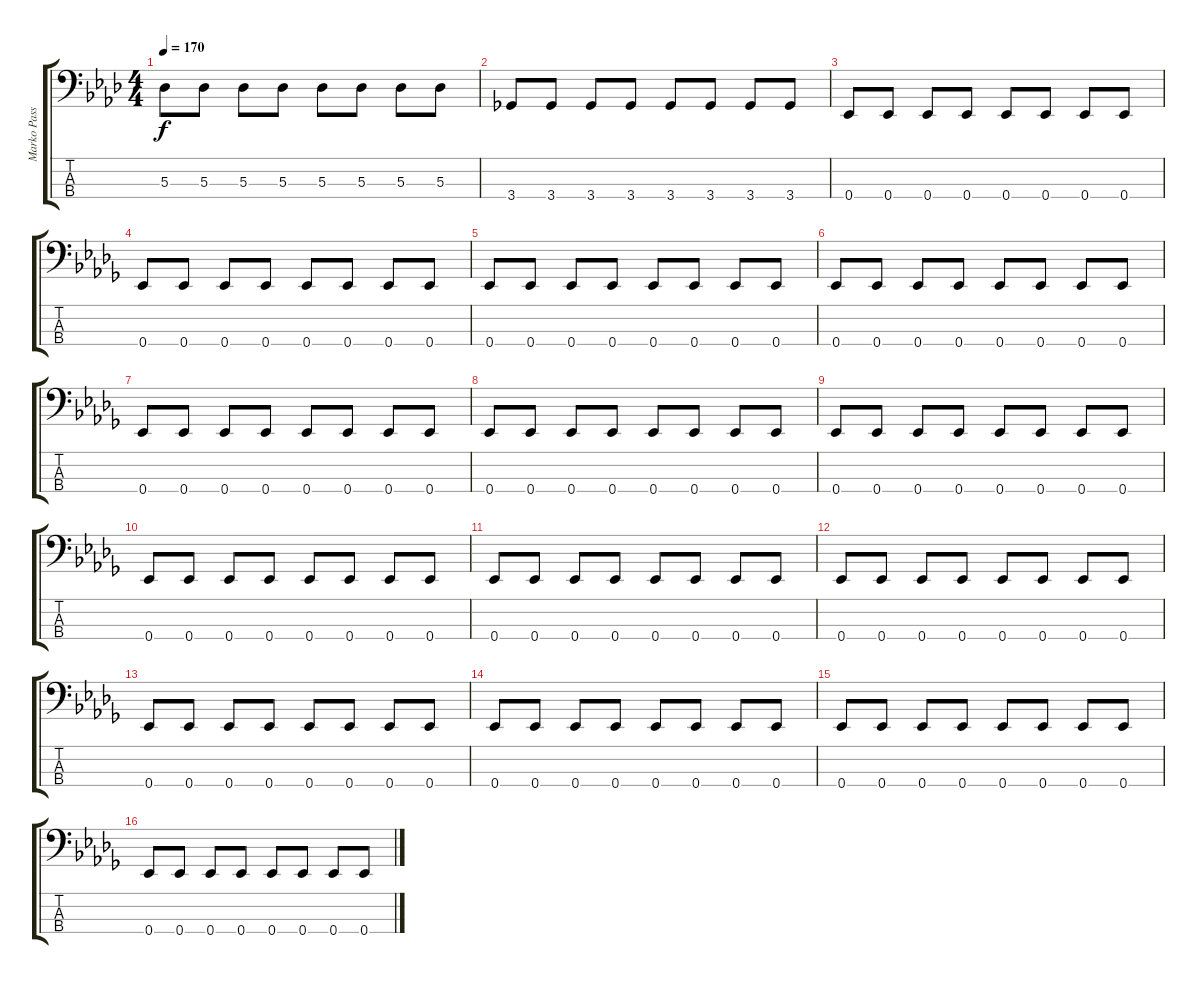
\track ("Marko Passikoski (Bass)" "Marko Pass") {instrument electricbasspick}
\staff {score tabs}
\tuning (Gb2 Db2 Ab1 Eb1) {hide}
\ts (4 4)
\tempo 170
\clef f4
\ks ab
5.3.8{dy f} 5.3.8 5.3.8 5.3.8 5.3.8 5.3.8 5.3.8 5.3.8 |
3.4.8 3.4.8 3.4.8 3.4.8 3.4.8 3.4.8 3.4.8 3.4.8 |
0.4.8 0.4.8 0.4.8 0.4.8 0.4.8 0.4.8 0.4.8 0.4.8 |
\ks db
0.4.8 0.4.8 0.4.8 0.4.8 0.4.8 0.4.8 0.4.8 0.4.8 |
0.4.8 0.4.8 0.4.8 0.4.8 0.4.8 0.4.8 0.4.8 0.4.8 |
0.4.8 0.4.8 0.4.8 0.4.8 0.4.8 0.4.8 0.4.8 0.4.8 |
0.4.8 0.4.8 0.4.8 0.4.8 0.4.8 0.4.8 0.4.8 0.4.8 |
0.4.8 0.4.8 0.4.8 0.4.8 0.4.8 0.4.8 0.4.8 0.4.8 |
0.4.8 0.4.8 0.4.8 0.4.8 0.4.8 0.4.8 0.4.8 0.4.8 |
0.4.8 0.4.8 0.4.8 0.4.8 0.4.8 0.4.8 0.4.8 0.4.8 |
0.4.8 0.4.8 0.4.8 0.4.8 0.4.8 0.4.8 0.4.8 0.4.8 |
0.4.8 0.4.8 0.4.8 0.4.8 0.4.8 0.4.8 0.4.8 0.4.8 |
0.4.8 0.4.8 0.4.8 0.4.8 0.4.8 0.4.8 0.4.8 0.4.8 |
0.4.8 0.4.8 0.4.8 0.4.8 0.4.8 0.4.8 0.4.8 0.4.8 |
0.4.8 0.4.8 0.4.8 0.4.8 0.4.8 0.4.8 0.4.8 0.4.8 |
0.4.8 0.4.8 0.4.8 0.4.8 0.4.8 0.4.8 0.4.8 0.4.8
